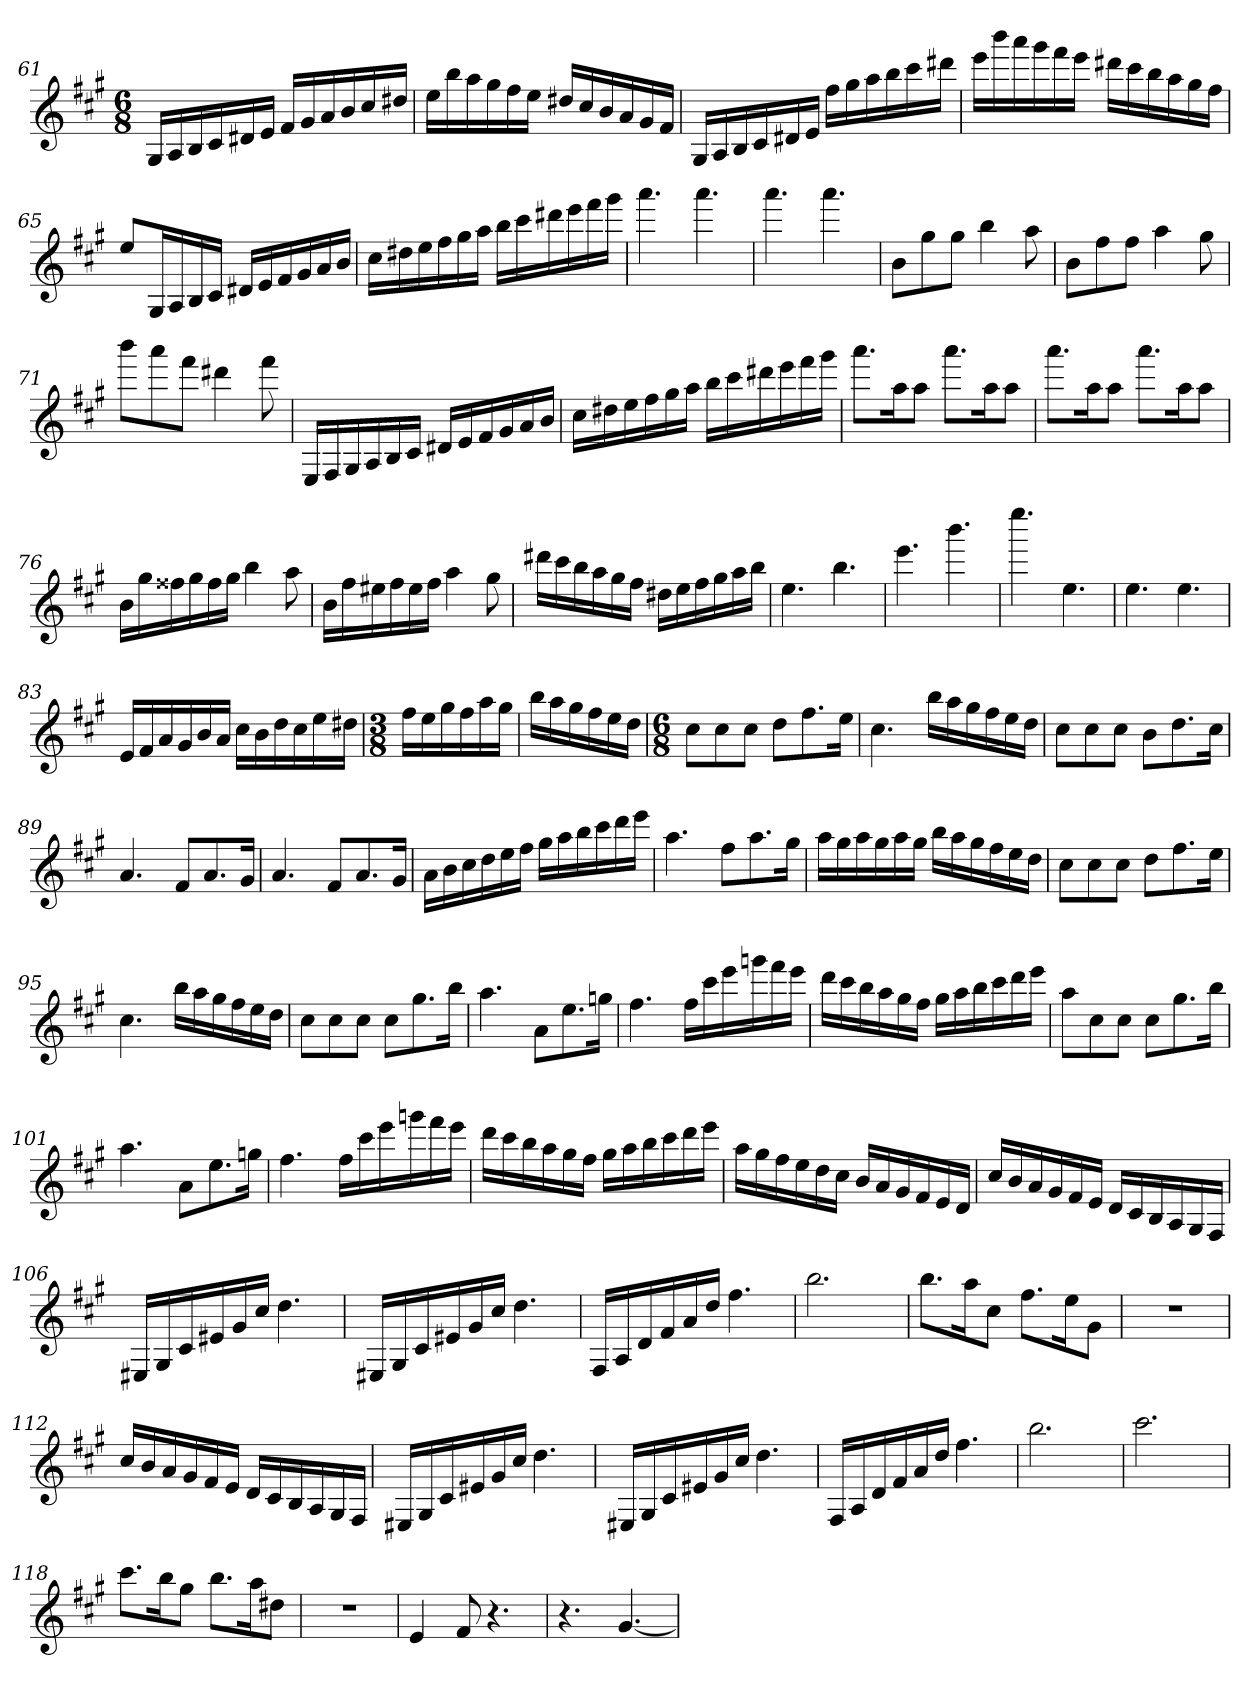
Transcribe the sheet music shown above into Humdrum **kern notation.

**kern
*part1
*staff1
*clefG2
*k[f#c#g#]
*A:
*M6/8
=61
16G#/LL
16A/
16B/
16c#/
16d#X/
16e/JJ
16f#/LL
16g#/
16a/
16b/
16cc#/
16dd#X/JJ
=62
16ee\LL
16bb\
16aa\
16gg#\
16ff#\
16ee\JJ
16dd#X/LL
16cc#/
16b/
16a/
16g#/
16f#/JJ
=63
16G#/LL
16A/
16B/
16c#/
16d#X/
16e/JJ
16ff#\LL
16gg#\
16aa\
16bb\
16ccc#\
16ddd#X\JJ
=64
16eee\LL
16bbb\
16aaa\
16ggg#\
16fff#\
16eee\JJ
16ddd#X\LL
16ccc#\
16bb\
16aa\
16gg#\
16ff#\JJ
=65
8ee/L
16G#/L
16A/
16B/
16c#/JJ
16d#X/LL
16e/
16f#/
16g#/
16a/
16b/JJ
=66
16cc#\LL
16dd#X\
16ee\
16ff#\
16gg#\
16aa\JJ
16bb\LL
16ccc#\
16ddd#X\
16eee\
16fff#\
16ggg#\JJ
=67
4.aaa
4.aaa
=68
4.aaa
4.aaa
=69
8b\L
8gg#\
8gg#\J
4bb
8aa
=70
8b\L
8ff#\
8ff#\J
4aa
8gg#
=71
8bbb\L
8aaa\
8fff#\J
4ddd#X
8fff#
=72
16E/LL
16F#/
16G#/
16A/
16B/
16c#/JJ
16d#X/LL
16e/
16f#/
16g#/
16a/
16b/JJ
=73
16cc#\LL
16dd#X\
16ee\
16ff#\
16gg#\
16aa\JJ
16bb\LL
16ccc#\
16ddd#X\
16eee\
16fff#\
16ggg#\JJ
=74
8.aaa\L
16aa\K
8aa\J
8.aaa\L
16aa\K
8aa\J
=75
8.aaa\L
16aa\K
8aa\J
8.aaa\L
16aa\K
8aa\J
=76
16b\LL
16gg#\
16ff##X\
16gg#\
16ff##\
16gg#\JJ
4bb
8aa
=77
16b\LL
16ff#\
16ee#X\
16ff#\
16ee#\
16ff#\JJ
4aa
8gg#
=78
16ddd#X\LL
16ccc#\
16bb\
16aa\
16gg#\
16ff#\JJ
16dd#X\LL
16ee\
16ff#\
16gg#\
16aa\
16bb\JJ
=79
4.ee
4.bb
=80
4.eee
4.bbb
=81
4.eeee
4.ee
=82
4.ee
4.ee
=83
16e/LL
16f#/
16a/
16g#/
16b/
16a/JJ
16cc#\LL
16b\
16dd\
16cc#\
16ee\
16dd#X\JJ
=84
*M3/8
16ff#\LL
16ee\
16gg#\
16ff#\
16aa\
16gg#\JJ
=85
16bb\LL
16aa\
16gg#\
16ff#\
16ee\
16dd\JJ
=86
*M6/8
8cc#\L
8cc#\
8cc#\J
8dd\L
8.ff#\
16ee\Jk
=87
4.cc#
16bb\LL
16aa\
16gg#\
16ff#\
16ee\
16dd\JJ
=88
8cc#\L
8cc#\
8cc#\J
8b\L
8.dd\
16cc#\Jk
=89
4.a
8f#/L
8.a/
16g#/Jk
=90
4.a
8f#/L
8.a/
16g#/Jk
=91
16a\LL
16b\
16cc#\
16dd\
16ee\
16ff#\JJ
16gg#\LL
16aa\
16bb\
16ccc#\
16ddd\
16eee\JJ
=92
4.aa
8ff#\L
8.aa\
16gg#\Jk
=93
16aa\LL
16gg#\
16aa\
16gg#\
16aa\
16gg#\JJ
16bb\LL
16aa\
16gg#\
16ff#\
16ee\
16dd\JJ
=94
8cc#\L
8cc#\
8cc#\J
8dd\L
8.ff#\
16ee\Jk
=95
4.cc#
16bb\LL
16aa\
16gg#\
16ff#\
16ee\
16dd\JJ
=96
8cc#\L
8cc#\
8cc#\J
8cc#\L
8.gg#\
16bb\Jk
=97
4.aa
8a\L
8.ee\
16ggn\Jk
=98
4.ff#
16ff#\LL
16ccc#\
16eee\
16gggn\
16fff#\
16eee\JJ
=99
16ddd\LL
16ccc#\
16bb\
16aa\
16gg#\
16ff#\JJ
16gg#\LL
16aa\
16bb\
16ccc#\
16ddd\
16eee\JJ
=100
8aa\L
8cc#\
8cc#\J
8cc#\L
8.gg#\
16bb\Jk
=101
4.aa
8a\L
8.ee\
16ggn\Jk
=102
4.ff#
16ff#\LL
16ccc#\
16eee\
16gggn\
16fff#\
16eee\JJ
=103
16ddd\LL
16ccc#\
16bb\
16aa\
16gg#\
16ff#\JJ
16gg#\LL
16aa\
16bb\
16ccc#\
16ddd\
16eee\JJ
=104
16aa\LL
16gg#\
16ff#\
16ee\
16dd\
16cc#\JJ
16b/LL
16a/
16g#/
16f#/
16e/
16d/JJ
=105
16cc#/LL
16b/
16a/
16g#/
16f#/
16e/JJ
16d/LL
16c#/
16B/
16A/
16G#/
16F#/JJ
=106
16E#X/LL
16G#/
16c#/
16e#X/
16g#/
16cc#/JJ
4.dd
=107
16E#X/LL
16G#/
16c#/
16e#X/
16g#/
16cc#/JJ
4.dd
=108
16F#/LL
16A/
16d/
16f#/
16a/
16dd/JJ
4.ff#
=109
2.bb
=110
8.bb\L
16aa\K
8cc#\J
8.ff#\L
16ee\K
8g#\J
=111
2.r
=112
16cc#/LL
16b/
16a/
16g#/
16f#/
16e/JJ
16d/LL
16c#/
16B/
16A/
16G#/
16F#/JJ
=113
16E#X/LL
16G#/
16c#/
16e#X/
16g#/
16cc#/JJ
4.dd
=114
16E#X/LL
16G#/
16c#/
16e#X/
16g#/
16cc#/JJ
4.dd
=115
16F#/LL
16A/
16d/
16f#/
16a/
16dd/JJ
4.ff#
=116
2.bb
=117
2.ccc#
=118
8.ccc#\L
16bb\K
8gg#\J
8.bb\L
16aa\K
8dd#X\J
=119
2.r
=120
4e
8f#
4.r
=121
4.r
[4.g#
=
*-
